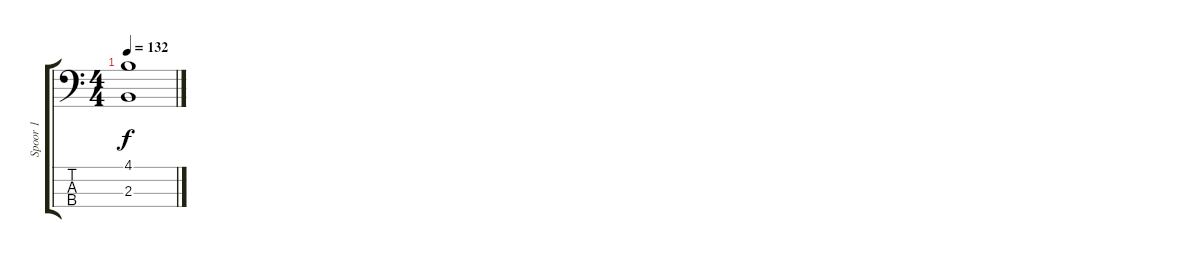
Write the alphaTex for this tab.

\track ("Spoor 1" "Spoor 1") {instrument electricbassfinger}
\staff {score tabs}
\tuning (G2 D2 A1 E1) {hide}
\ts (4 4)
\tempo 132
\clef f4
\ks c
(4.1 2.3).1{dy f}
